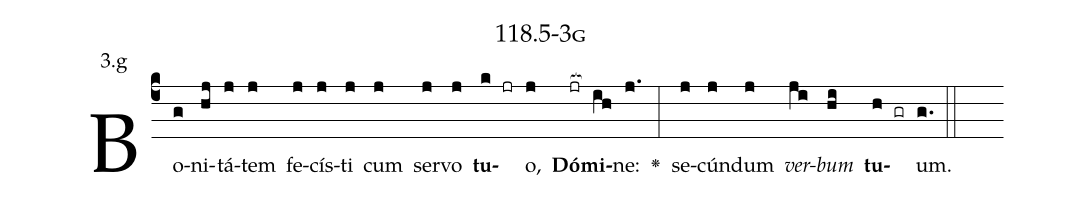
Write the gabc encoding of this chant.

name: 118.5-3g;
annotation: 3.g;
%%
(c4)Bo(g)ni(hj)tá(j)tem(j) fe(j)cís(j)ti(j) cum(j) ser(j)vo(j) <b>tu</b>(k jr)o,(j) <b>Dó</b>(jr[ocb:1{])<b>mi</b>(ih[ocb:0}])ne:(j.) <v>\greheightstar</v>(:) se(j)cún(j)dum(j) <i>ver</i>(ji)<i>bum</i>(hi) <b>tu</b>(h gr)um.(g.) (::)


%E(j) u(j) o(ji) u(hi) a(h) e.(g.) (::)
